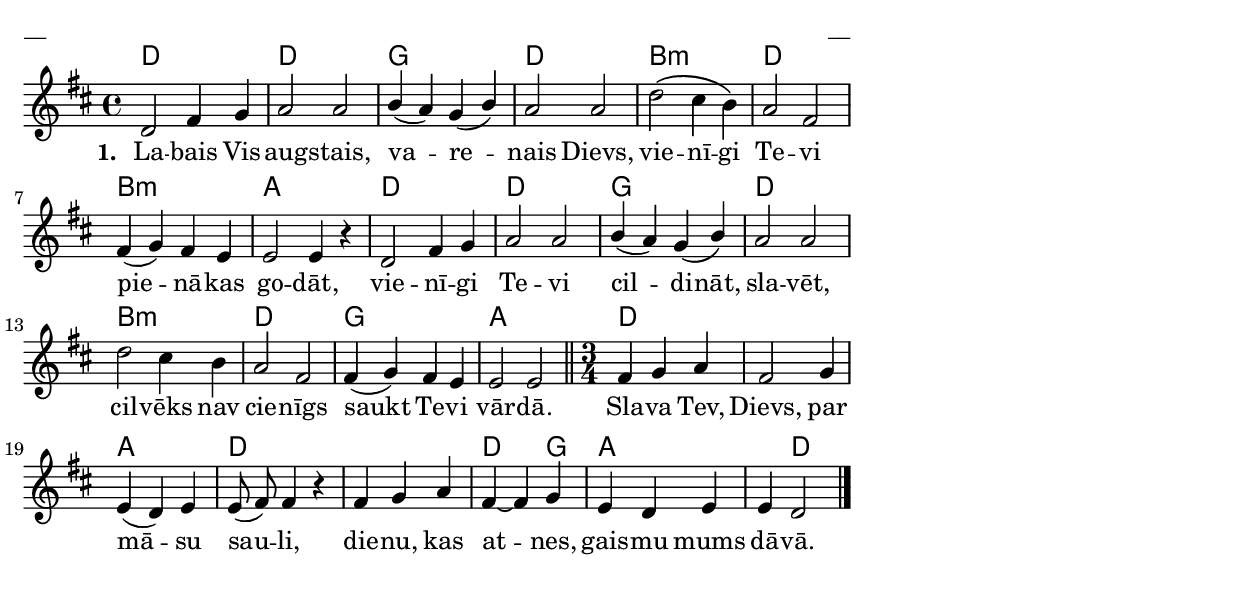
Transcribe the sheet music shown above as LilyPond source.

\version "2.13.18"

\paper {
line-width = 14\cm
left-margin = 0.4\cm
between-system-padding = 0.1\cm
between-system-space = 0.1\cm
}

\layout {
indent = #0
ragged-last = ##f
}

chordsA = \chordmode {
d1 d g d b:min d
b:min a d d g d
b:min d g a d1.
a2. d1. d2 g4 a1 d2 
}

voiceA = \relative c' {
\clef "treble"
\key d \major
\time 4/4

d2 fis4 g | a2 a | \stemUp b4 (a) g (b) \stemNeutral | a2 a | d \( cis4 b \) | a2 fis |
fis4 (g) fis e | e2 e4 r | d2 fis4 g | a2 a | \stemUp b4 (a) g \(b\) \stemNeutral | a2 a |
d2 cis4 b | a2 fis | fis4 (g) fis e | e2 e \bar"||"  \time 3/4 fis4 g a | fis2 g4 | 
e (d) e | e8 (fis) fis4 r | fis g a | fis~ fis g | e d e | e d2 \bar"|."
}

lyricA = \lyricmode {
\set stanza = "1. "
La -- bais Vis -- aug -- stais, va -- re -- nais Dievs, vie -- nī -- gi Te -- vi
pie -- nā -- kas go -- dāt, vie -- nī -- gi Te -- vi cil -- di -- nāt, sla -- vēt,
cil -- vēks nav cie -- nīgs saukt Te -- vi vār -- dā. Sla -- va Tev, Dievs, par
mā -- su sau -- li, die -- nu, kas at -- nes, gais -- mu mums dā -- vā.
}

fullScore = <<
\new ChordNames { \chordsA }
\new Staff {
<<
\new Voice = "voiceA" { \oneVoice \autoBeamOff \voiceA }
\lyricsto "voiceA" \new Lyrics \lyricA
>>
}
>>


\score {
\fullScore
\header { piece = "__" opus = "__" }
}
\markup { \with-color #(x11-color 'white) \sans \smaller "aaa" }
\score {
\unfoldRepeats
\fullScore
\midi {
\context { \Staff \remove "Staff_performer" }
\context { \Voice \consists "Staff_performer" }
}
}


